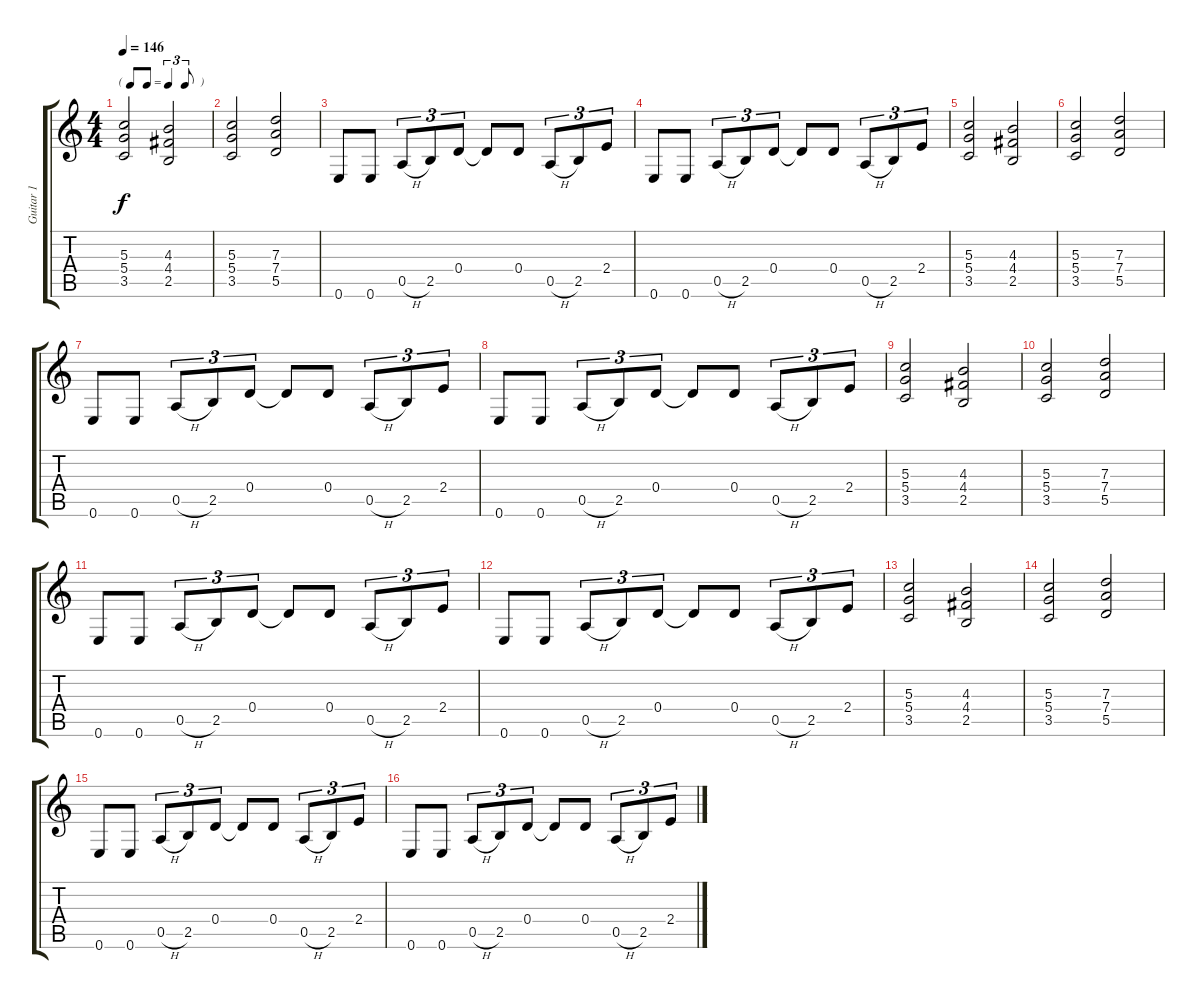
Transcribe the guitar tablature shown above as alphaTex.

\track ("Guitar 1" "Guitar 1") {instrument overdrivenguitar}
\staff {score tabs}
\tuning (E4 B3 G3 D3 A2 E2) {hide}
\ts (4 4)
\tf triplet8th
\tempo 146
\clef g2
\ks c
(5.3 5.4 3.5).2{dy f} (4.3 4.4 2.5).2 |
(5.3 5.4 3.5).2 (7.3 7.4 5.5).2 |
0.6.8 0.6.8 0.5{h}.8{tu (3 2)} 2.5.8{tu (3 2)} 0.4.8{tu (3 2)} 0.4{t}.8 0.4.8 0.5{h}.8{tu (3 2)} 2.5.8{tu (3 2)} 2.4.8{tu (3 2)} |
0.6.8 0.6.8 0.5{h}.8{tu (3 2)} 2.5.8{tu (3 2)} 0.4.8{tu (3 2)} 0.4{t}.8 0.4.8 0.5{h}.8{tu (3 2)} 2.5.8{tu (3 2)} 2.4.8{tu (3 2)} |
(5.3 5.4 3.5).2 (4.3 4.4 2.5).2 |
(5.3 5.4 3.5).2 (7.3 7.4 5.5).2 |
0.6.8 0.6.8 0.5{h}.8{tu (3 2)} 2.5.8{tu (3 2)} 0.4.8{tu (3 2)} 0.4{t}.8 0.4.8 0.5{h}.8{tu (3 2)} 2.5.8{tu (3 2)} 2.4.8{tu (3 2)} |
0.6.8 0.6.8 0.5{h}.8{tu (3 2)} 2.5.8{tu (3 2)} 0.4.8{tu (3 2)} 0.4{t}.8 0.4.8 0.5{h}.8{tu (3 2)} 2.5.8{tu (3 2)} 2.4.8{tu (3 2)} |
(5.3 5.4 3.5).2 (4.3 4.4 2.5).2 |
(5.3 5.4 3.5).2 (7.3 7.4 5.5).2 |
0.6.8 0.6.8 0.5{h}.8{tu (3 2)} 2.5.8{tu (3 2)} 0.4.8{tu (3 2)} 0.4{t}.8 0.4.8 0.5{h}.8{tu (3 2)} 2.5.8{tu (3 2)} 2.4.8{tu (3 2)} |
0.6.8 0.6.8 0.5{h}.8{tu (3 2)} 2.5.8{tu (3 2)} 0.4.8{tu (3 2)} 0.4{t}.8 0.4.8 0.5{h}.8{tu (3 2)} 2.5.8{tu (3 2)} 2.4.8{tu (3 2)} |
(5.3 5.4 3.5).2 (4.3 4.4 2.5).2 |
(5.3 5.4 3.5).2 (7.3 7.4 5.5).2 |
0.6.8 0.6.8 0.5{h}.8{tu (3 2)} 2.5.8{tu (3 2)} 0.4.8{tu (3 2)} 0.4{t}.8 0.4.8 0.5{h}.8{tu (3 2)} 2.5.8{tu (3 2)} 2.4.8{tu (3 2)} |
0.6.8 0.6.8 0.5{h}.8{tu (3 2)} 2.5.8{tu (3 2)} 0.4.8{tu (3 2)} 0.4{t}.8 0.4.8 0.5{h}.8{tu (3 2)} 2.5.8{tu (3 2)} 2.4.8{tu (3 2)}
